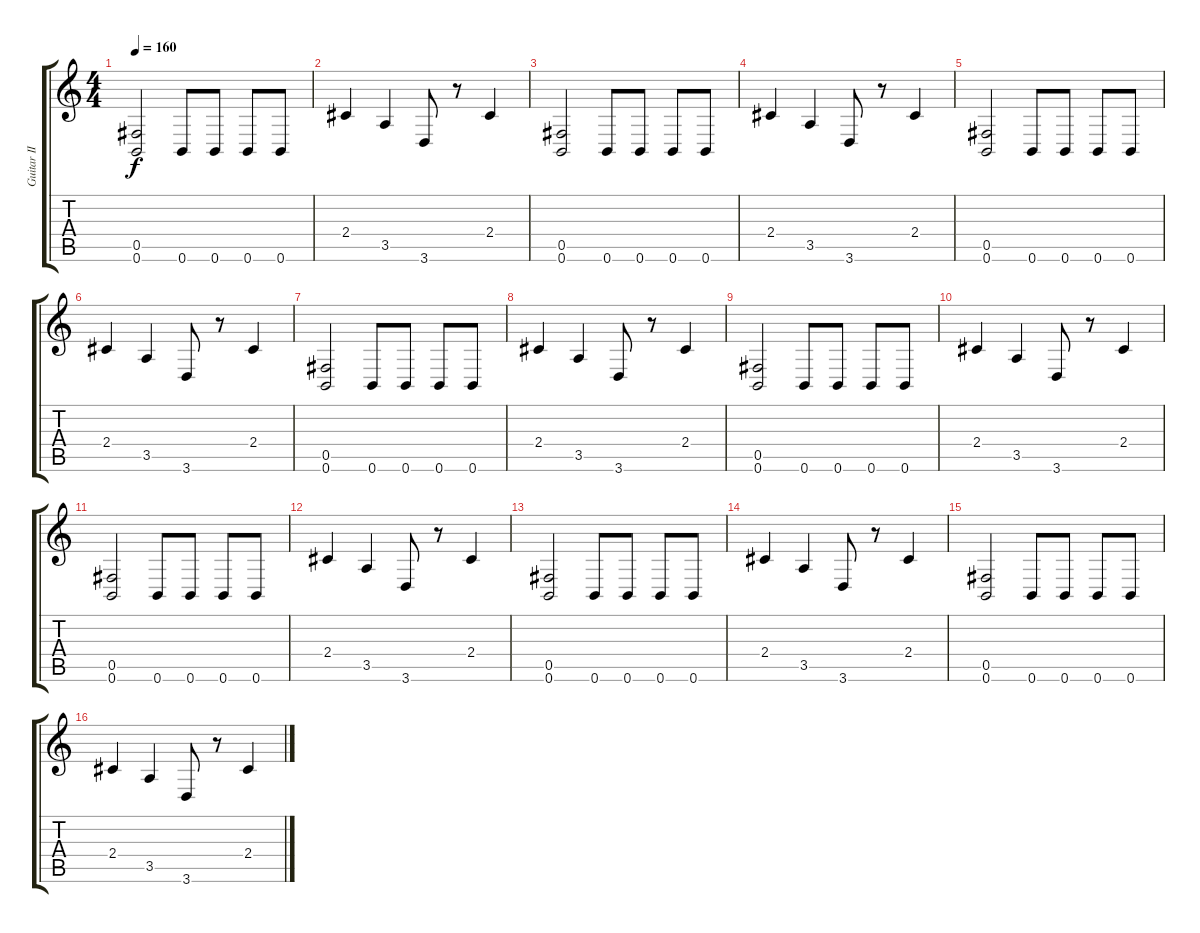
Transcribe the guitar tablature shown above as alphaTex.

\track ("Guitar II" "Guitar II") {instrument distortionguitar bank 255}
\staff {score tabs}
\tuning (Db4 Ab3 E3 B2 Gb2 B1) {hide}
\ts (4 4)
\tempo 160
\clef g2
\ks c
(0.5 0.6).2{dy f} 0.6.8 0.6.8 0.6.8 0.6.8 |
2.4.4 3.5.4 3.6.8 r.8 2.4.4 |
(0.5 0.6).2 0.6.8 0.6.8 0.6.8 0.6.8 |
2.4.4 3.5.4 3.6.8 r.8 2.4.4 |
(0.5 0.6).2 0.6.8 0.6.8 0.6.8 0.6.8 |
2.4.4 3.5.4 3.6.8 r.8 2.4.4 |
(0.5 0.6).2 0.6.8 0.6.8 0.6.8 0.6.8 |
2.4.4 3.5.4 3.6.8 r.8 2.4.4 |
(0.5 0.6).2 0.6.8 0.6.8 0.6.8 0.6.8 |
2.4.4 3.5.4 3.6.8 r.8 2.4.4 |
(0.5 0.6).2 0.6.8 0.6.8 0.6.8 0.6.8 |
2.4.4 3.5.4 3.6.8 r.8 2.4.4 |
(0.5 0.6).2 0.6.8 0.6.8 0.6.8 0.6.8 |
2.4.4 3.5.4 3.6.8 r.8 2.4.4 |
(0.5 0.6).2 0.6.8 0.6.8 0.6.8 0.6.8 |
2.4.4 3.5.4 3.6.8 r.8 2.4.4
